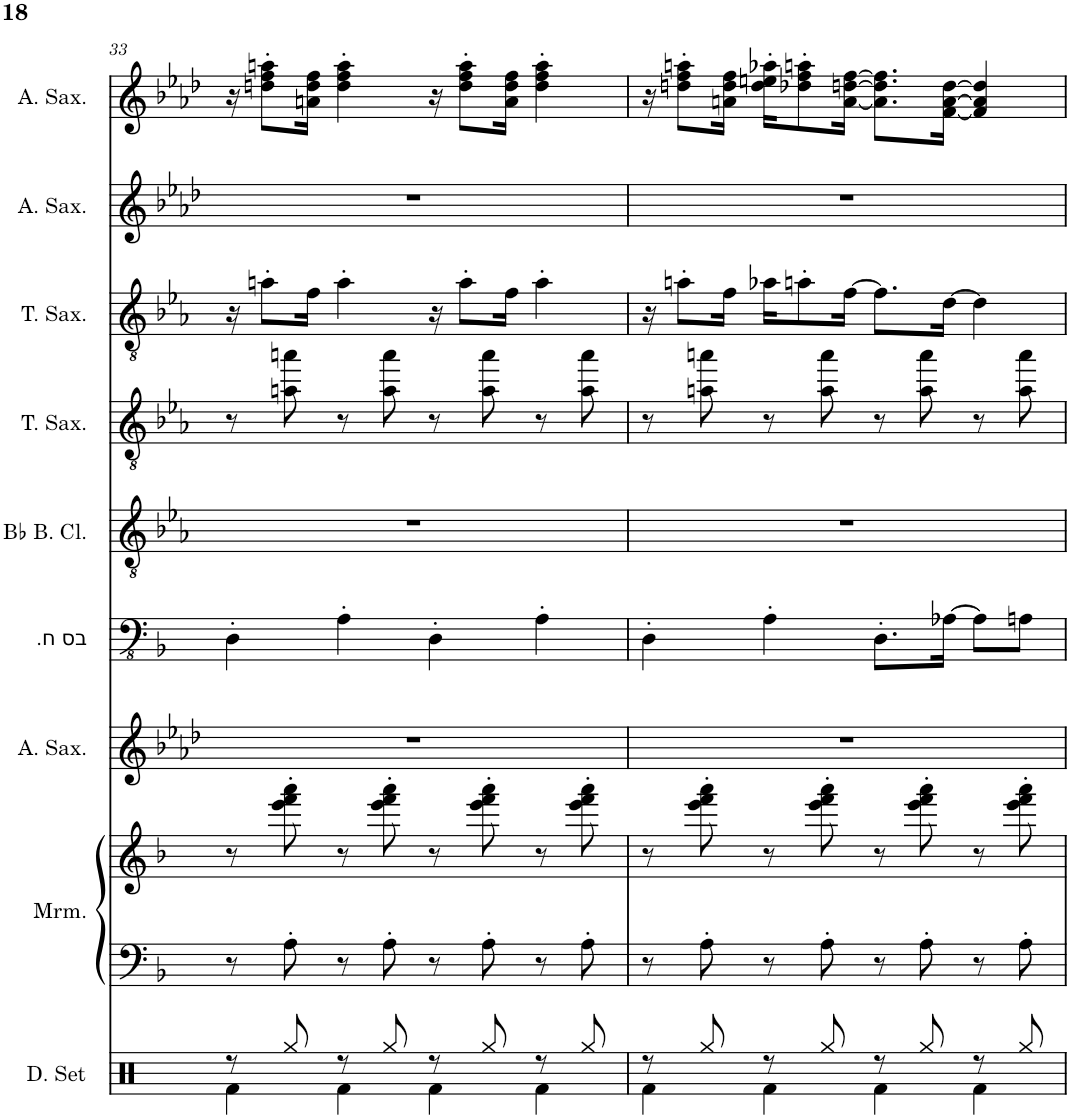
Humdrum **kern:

**kern	**kern	**kern	**kern	**kern	**kern	**kern	**kern	**kern	**kern
*part9	*part8	*part8	*part7	*part6	*part5	*part4	*part3	*part2	*part1
*staff10	*staff9	*staff8	*staff7	*staff6	*staff5	*staff4	*staff3	*staff2	*staff1
*I"מערכת תופים, Drums	*I"מרימבה (חמשה כפולה), Marimba	*	*I"סקסופון אלט, Alto 3	*I"בס חשמלית, finger Bass	*I"Bb Bass Clarinet, Clarinet	*I"סקסופון טנור, Tenor 2	*I"סקסופון טנור, Tenor 2	*I"סקסופון אלט, Alto 2	*I"סקסופון אלט, Alto 1
*	*I'Mrm.	*	*	*	*I'Bb B. Cl.	*	*	*	*
!!LO:PB:g=z
*clefX	*clefF4	*clefG2	*clefG2	*clefFv4	*clefGv2	*clefGv2	*clefGv2	*clefG2	*clefG2
*	*	*	*ITrd5c9	*	*ITrd8c14	*ITrd8c14	*ITrd8c14	*ITrd5c9	*ITrd5c9
*k[]	*k[b-]	*k[b-]	*k[b-e-a-d-]	*k[b-]	*k[b-e-a-]	*k[b-e-a-]	*k[b-e-a-]	*k[b-e-a-d-]	*k[b-e-a-d-]
*M4/4	*M4/4	*M4/4	*M4/4	*M4/4	*M4/4	*M4/4	*M4/4	*M4/4	*M4/4
=33	=33	=33	=33	=33	=33	=33	=33	=33	=33
*^	*	*	*	*	*	*	*	*	*
8r	4Rf\	8r	8r	1r	4DD'\	1r	8r	16r	1r	16r
.	.	.	.	.	.	.	.	8an'\L	.	8ddn\' 8ff\' 8aan\'L
8Rgg/	.	8A'\	8eee\' 8fff\' 8aaa\'	.	.	.	8an\ 8aan\	.	.	.
.	.	.	.	.	.	.	.	16f\Jk	.	16an\ 16dd\ 16ff\Jk
8r	4Rf\	8r	8r	.	4AA'\	.	8r	4a'\	.	4dd\' 4ff\' 4aa\'
8Rgg/	.	8A'\	8eee\' 8fff\' 8aaa\'	.	.	.	8a\ 8aa\	.	.	.
8r	4Rf\	8r	8r	.	4DD'\	.	8r	16r	.	16r
.	.	.	.	.	.	.	.	8a'\L	.	8dd\' 8ff\' 8aa\'L
8Rgg/	.	8A'\	8eee\' 8fff\' 8aaa\'	.	.	.	8a\ 8aa\	.	.	.
.	.	.	.	.	.	.	.	16f\Jk	.	16a\ 16dd\ 16ff\Jk
8r	4Rf\	8r	8r	.	4AA'\	.	8r	4a'\	.	4dd\' 4ff\' 4aa\'
8Rgg/	.	8A'\	8eee\' 8fff\' 8aaa\'	.	.	.	8a\ 8aa\	.	.	.
=34	=34	=34	=34	=34	=34	=34	=34	=34	=34	=34
8r	4Rf\	8r	8r	1r	4DD'\	1r	8r	16r	1r	16r
.	.	.	.	.	.	.	.	8an'\L	.	8ddn\' 8ff\' 8aan\'L
8Rgg/	.	8A'\	8eee\' 8fff\' 8aaa\'	.	.	.	8an\ 8aan\	.	.	.
.	.	.	.	.	.	.	.	16f\Jk	.	16an\ 16dd\ 16ff\Jk
8r	4Rf\	8r	8r	.	4AA'\	.	8r	16a-X\KL	.	16dd\' 16een\' 16aa-X\'KL
.	.	.	.	.	.	.	.	8an'\	.	8dd-X\' 8ff\' 8aan\'
8Rgg/	.	8A'\	8eee\' 8fff\' 8aaa\'	.	.	.	8a\ 8aa\	.	.	.
.	.	.	.	.	.	.	.	[16f\Jk	.	[16a\ [16ddn\ [16ff\Jk
8r	4Rf\	8r	8r	.	8.DD'\L	.	8r	8.f\L]	.	8.a\] 8.dd\] 8.ff\]L
8Rgg/	.	8A'\	8eee\' 8fff\' 8aaa\'	.	.	.	8a\ 8aa\	.	.	.
.	.	.	.	.	[16AA-X\Jk	.	.	[16d\Jk	.	[16f\ [16a\ [16dd\Jk
8r	4Rf\	8r	8r	.	8AA-\L]	.	8r	4d\]	.	4f/] 4a/] 4dd/]
8Rgg/	.	8A'\	8eee\' 8fff\' 8aaa\'	.	8AAn\J	.	8a\ 8aa\	.	.	.
*v	*v	*	*	*	*	*	*	*	*	*
=	=	=	=	=	=	=	=	=	=
*-	*-	*-	*-	*-	*-	*-	*-	*-	*-
